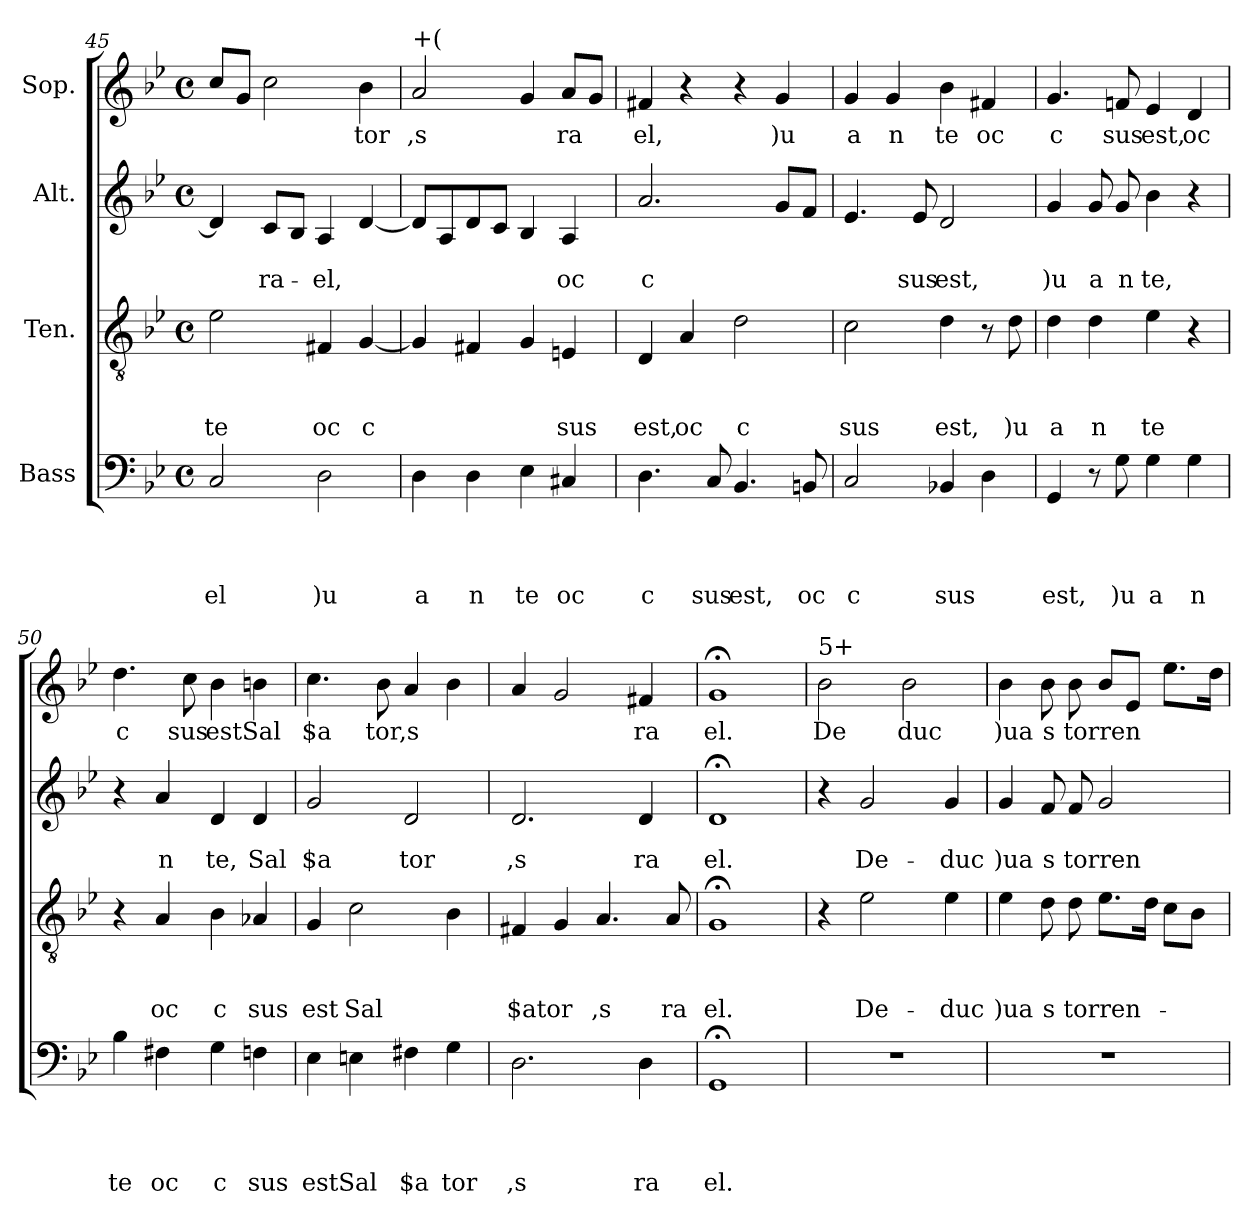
**kern	**text	**text	**text	**text	**kern	**text	**text	**text	**kern	**text	**text	**kern	**text
*part4	*part4	*part4	*part4	*part4	*part3	*part3	*part3	*part3	*part2	*part2	*part2	*part1	*part1
*staff4	*staff4	*staff4	*staff4	*staff4	*staff3	*staff3	*staff3	*staff3	*staff2	*staff2	*staff2	*staff1	*staff1
*I"Bass	*	*	*	*	*I"Ten.	*	*	*	*I"Alt.	*	*	*I"Sop.	*
*clefF4	*	*	*	*	*clefGv2	*	*	*	*clefG2	*	*	*clefG2	*
*ITrd-3c-5	*	*	*	*	*ITrd-3c-5	*	*	*	*	*	*	*ITrd-3c-5	*
*k[b-e-a-]	*	*	*	*	*k[b-e-a-]	*	*	*	*k[b-e-]	*	*	*k[b-e-a-]	*
*E-:	*	*	*	*	*E-:	*	*	*	*B-:	*	*	*E-:	*
*M4/4	*	*	*	*	*M4/4	*	*	*	*M4/4	*	*	*M4/4	*
*met(c)	*	*	*	*	*met(c)	*	*	*	*met(c)	*	*	*met(c)	*
=45	=45	=45	=45	=45	=45	=45	=45	=45	=45	=45	=45	=45	=45
!	!	!	!	!LO:LY:b	!	!	!	!LO:LY:b	!	!	!	!	!
2F/	.	.	.	el	2a-\	.	.	te	4d/]	.	.	8ff/L	.
.	.	.	.	.	.	.	.	.	.	.	.	8cc/J	.
!	!	!	!	!	!	!	!	!	!	!	!LO:LY:b	!	!
.	.	.	.	.	.	.	.	.	8c/L	.	-ra-	2ff\	.
.	.	.	.	.	.	.	.	.	8B-/J	.	.	.	.
!	!	!	!	!LO:LY:b	!	!	!	!LO:LY:b	!	!	!LO:LY:b	!	!
2G\	.	.	.	)u	4Bn/	.	.	oc	4A/	.	-el,	.	.
!	!	!	!	!	!	!	!	!LO:LY:b	!	!	!	!	!LO:LY:b
.	.	.	.	.	[<4c/	.	.	c	[<4d/	.	.	4ee-\	tor
!!LO:LB:g=z
=46	=46	=46	=46	=46	=46	=46	=46	=46	=46	=46	=46	=46	=46
!	!	!	!	!	!	!	!	!	!	!	!	!LO:TX:a:t=+(	!
!	!	!	!	!LO:LY:b	!	!	!	!	!	!	!	!	!LO:LY:b
4G\	.	.	.	a	4c/]	.	.	.	8d/L]	.	.	2dd/	,s
.	.	.	.	.	.	.	.	.	8A/	.	.	.	.
!	!	!	!	!LO:LY:b	!	!	!	!	!	!	!	!	!
4G\	.	.	.	n	4Bn/	.	.	.	8d/	.	.	.	.
.	.	.	.	.	.	.	.	.	8c/J	.	.	.	.
!	!	!	!	!LO:LY:b	!	!	!	!	!	!	!	!	!
4A-\	.	.	.	te	4c/	.	.	.	4B-/	.	.	4cc/	.
!	!	!	!	!LO:LY:b	!	!	!	!LO:LY:b	!	!	!LO:LY:b	!	!LO:LY:b
4F#X/	.	.	.	oc	4An/	.	.	sus	4A/	.	oc	8dd/L	ra
.	.	.	.	.	.	.	.	.	.	.	.	8cc/J	.
=47	=47	=47	=47	=47	=47	=47	=47	=47	=47	=47	=47	=47	=47
!	!	!	!	!LO:LY:b:rj	!	!	!	!LO:LY:b	!	!	!LO:LY:b:rj	!	!LO:LY:b
4.G\	.	.	.	c	4G/	.	.	est,	2.a/	.	c	4bn/	el,
!	!	!	!	!	!	!	!	!LO:LY:b	!	!	!	!	!
.	.	.	.	.	4d/	.	.	oc	.	.	.	4r	.
!	!	!	!	!LO:LY:b	!	!	!	!	!	!	!	!	!
8F/	.	.	.	sus	.	.	.	.	.	.	.	.	.
!	!	!	!	!LO:LY:b	!	!	!	!LO:LY:b:rj	!	!	!	!	!
4.E-/	.	.	.	est,	2g\	.	.	c	.	.	.	4r	.
!	!	!	!	!	!	!	!	!	!	!	!	!	!LO:LY:b
.	.	.	.	.	.	.	.	.	8g/L	.	.	4cc/	)u
!	!	!	!	!LO:LY:b	!	!	!	!	!	!	!	!	!
8En/	.	.	.	oc	.	.	.	.	8f/J	.	.	.	.
=48	=48	=48	=48	=48	=48	=48	=48	=48	=48	=48	=48	=48	=48
!	!	!	!	!LO:LY:b:rj	!	!	!	!LO:LY:b	!	!	!	!	!LO:LY:b
2F/	.	.	.	c	2f\	.	.	sus	4.e-/	.	.	4cc/	a
!	!	!	!	!	!	!	!	!	!	!	!	!	!LO:LY:b
.	.	.	.	.	.	.	.	.	.	.	.	4cc/	n
!	!	!	!	!	!	!	!	!	!	!	!LO:LY:b	!	!
.	.	.	.	.	.	.	.	.	8e-/	.	sus	.	.
!	!	!	!	!LO:LY:b	!	!	!	!LO:LY:b	!	!	!LO:LY:b	!	!LO:LY:b
4E-X/	.	.	.	sus	4g\	.	.	est,	2d/	.	est,	4ee-\	te
!	!	!	!	!	!	!	!	!	!	!	!	!	!LO:LY:b
4G\	.	.	.	.	8r	.	.	.	.	.	.	4bn/	oc
!	!	!	!	!	!	!	!	!LO:LY:b	!	!	!	!	!
.	.	.	.	.	8g\	.	.	)u	.	.	.	.	.
=49	=49	=49	=49	=49	=49	=49	=49	=49	=49	=49	=49	=49	=49
!	!	!	!	!LO:LY:b	!	!	!	!LO:LY:b	!	!	!LO:LY:b	!	!LO:LY:b:rj
4C/	.	.	.	est,	4g\	.	.	a	4g/	.	)u	4.cc/	c
!	!	!	!	!	!	!	!	!LO:LY:b	!	!	!LO:LY:b	!	!
8r	.	.	.	.	4g\	.	.	n	8g/	.	a	.	.
!	!	!	!	!LO:LY:b	!	!	!	!	!	!	!LO:LY:b	!	!LO:LY:b
8c\	.	.	.	)u	.	.	.	.	8g/	.	n	8b-X/	sus
!	!	!	!	!LO:LY:b	!	!	!	!LO:LY:b	!	!	!LO:LY:b	!	!LO:LY:b
4c\	.	.	.	a	4a-\	.	.	te	4b-\	.	te,	4a-/	est,
!	!	!	!	!LO:LY:b	!	!	!	!	!	!	!	!	!LO:LY:b
4c\	.	.	.	n	4r	.	.	.	4r	.	.	4g/	oc
=50	=50	=50	=50	=50	=50	=50	=50	=50	=50	=50	=50	=50	=50
!	!	!	!	!LO:LY:b	!	!	!	!	!	!	!	!	!LO:LY:b:rj
4e-\	.	.	.	te	4r	.	.	.	4r	.	.	4.gg\	c
!	!	!	!	!LO:LY:b	!	!	!	!LO:LY:b	!	!	!LO:LY:b	!	!
4Bn\	.	.	.	oc	4d/	.	.	oc	4a/	.	n	.	.
!	!	!	!	!	!	!	!	!	!	!	!	!	!LO:LY:b
.	.	.	.	.	.	.	.	.	.	.	.	8ff\	sus
!	!	!	!	!LO:LY:b:rj	!	!	!	!LO:LY:b:rj	!	!	!LO:LY:b	!	!LO:LY:b
4c\	.	.	.	c	4e-\	.	.	c	4d/	.	te,	4ee-\	estSal
!	!	!	!	!LO:LY:b	!	!	!	!LO:LY:b	!	!	!LO:LY:b	!	!
4B-X\	.	.	.	sus	4d-X/	.	.	sus	4d/	.	Sal	4een\	.
=51	=51	=51	=51	=51	=51	=51	=51	=51	=51	=51	=51	=51	=51
!	!	!	!	!LO:LY:b	!	!	!	!LO:LY:b	!	!	!LO:LY:b	!	!LO:LY:b
4A-\	.	.	.	estSal	4c/	.	.	est	2g/	.	$a	4.ff\	$a
!	!	!	!	!	!	!	!	!LO:LY:b	!	!	!	!	!
4An\	.	.	.	.	2f\	.	.	Sal	.	.	.	.	.
!	!	!	!	!	!	!	!	!	!	!	!	!	!LO:LY:b
.	.	.	.	.	.	.	.	.	.	.	.	8ee-\	tor
!	!	!	!	!LO:LY:b	!	!	!	!	!	!	!LO:LY:b	!	!LO:LY:b
4Bn\	.	.	.	$a	.	.	.	.	2d/	.	tor	4dd/	,s
!	!	!	!	!LO:LY:b	!	!	!	!	!	!	!	!	!
4c\	.	.	.	tor	4e-\	.	.	.	.	.	.	4ee-\	.
=52	=52	=52	=52	=52	=52	=52	=52	=52	=52	=52	=52	=52	=52
!	!	!	!	!LO:LY:b	!	!	!	!LO:LY:b	!	!	!LO:LY:b	!	!
2.G\	.	.	.	,s	4Bn/	.	.	$ator	2.d/	.	,s	4dd/	.
.	.	.	.	.	4c/	.	.	.	.	.	.	2cc/	.
!	!	!	!	!	!	!	!	!LO:LY:b	!	!	!	!	!
.	.	.	.	.	4.d/	.	.	,s	.	.	.	.	.
!	!	!	!	!LO:LY:b	!	!	!	!	!	!	!LO:LY:b	!	!LO:LY:b
4G\	.	.	.	ra	.	.	.	.	4d/	.	ra	4bn/	ra
!	!	!	!	!	!	!	!	!LO:LY:b	!	!	!	!	!
.	.	.	.	.	8d/	.	.	ra	.	.	.	.	.
=53	=53	=53	=53	=53	=53	=53	=53	=53	=53	=53	=53	=53	=53
!	!	!	!	!LO:LY:b	!	!	!	!LO:LY:b	!	!	!LO:LY:b	!	!LO:LY:b
1C;	.	.	.	el.	1c;	.	.	el.	1d;	.	el.	1cc;	el.
!!LO:LB:g=z
=54	=54	=54	=54	=54	=54	=54	=54	=54	=54	=54	=54	=54	=54
!	!	!	!	!	!	!	!	!	!	!	!	!LO:TX:a:t=5+	!
!	!	!	!	!	!	!	!	!	!	!	!	!	!LO:LY:b
1r	.	.	.	.	4r	.	.	.	4r	.	.	2ee-\	De
!	!	!	!	!	!	!	!	!LO:LY:b	!	!	!LO:LY:b	!	!
.	.	.	.	.	2a-\	.	.	De-	2g/	.	De-	.	.
!	!	!	!	!	!	!	!	!	!	!	!	!	!LO:LY:b
.	.	.	.	.	.	.	.	.	.	.	.	2ee-\	duc
!	!	!	!	!	!	!	!	!LO:LY:b	!	!	!LO:LY:b	!	!
.	.	.	.	.	4a-\	.	.	-duc	4g/	.	-duc	.	.
=55	=55	=55	=55	=55	=55	=55	=55	=55	=55	=55	=55	=55	=55
!	!	!	!	!	!	!	!	!LO:LY:b	!	!	!LO:LY:b	!	!LO:LY:b
1r	.	.	.	.	4a-\	.	.	)ua	4g/	.	)ua	4ee-\	)ua
!	!	!	!	!	!	!	!	!LO:LY:b:rj	!	!	!LO:LY:b:rj	!	!LO:LY:b:rj
.	.	.	.	.	8g\	.	.	s	8f/	.	s	8ee-\	s
!	!	!	!	!	!	!	!	!LO:LY:b	!	!	!LO:LY:b	!	!LO:LY:b
.	.	.	.	.	8g\	.	.	torren-	8f/	.	torren-	8ee-\	torren
.	.	.	.	.	8.a-\L	.	.	.	2g/	.	.	8ee-/L	.
.	.	.	.	.	.	.	.	.	.	.	.	8a-/J	.
.	.	.	.	.	16g\Jk	.	.	.	.	.	.	.	.
.	.	.	.	.	8f\L	.	.	.	.	.	.	8.aa-\L	.
.	.	.	.	.	8e-\J	.	.	.	.	.	.	.	.
.	.	.	.	.	.	.	.	.	.	.	.	16gg\Jk	.
=	=	=	=	=	=	=	=	=	=	=	=	=	=
*-	*-	*-	*-	*-	*-	*-	*-	*-	*-	*-	*-	*-	*-
